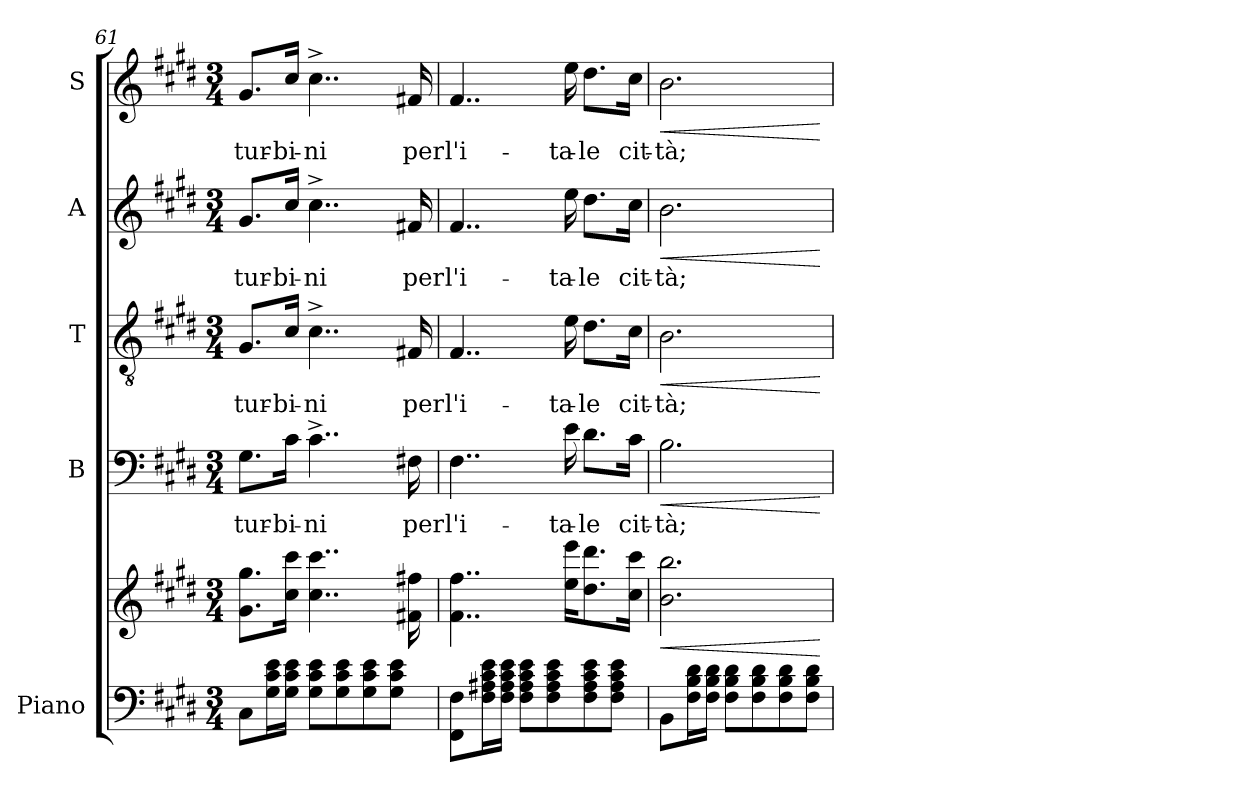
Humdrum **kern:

**kern	**kern	**dynam	**kern	**text	**dynam	**kern	**text	**dynam	**kern	**text	**dynam	**kern	**text	**dynam
*part5	*part5	*part5	*part4	*part4	*part4	*part3	*part3	*part3	*part2	*part2	*part2	*part1	*part1	*part1
*staff6	*staff5	*staff5/6	*staff4	*staff4	*staff4	*staff3	*staff3	*staff3	*staff2	*staff2	*staff2	*staff1	*staff1	*staff1
*I"Piano	*	*	*I"B	*	*	*I"T	*	*	*I"A	*	*	*I"S	*	*
*I'Pno	*	*	*I'B	*	*	*I'T	*	*	*I'A	*	*	*I'S	*	*
!!LO:LB:g=z
*clefF4	*clefG2	*	*clefF4	*	*	*clefGv2	*	*	*clefG2	*	*	*clefG2	*	*
*k[f#c#g#d#]	*k[f#c#g#d#]	*	*k[f#c#g#d#]	*	*	*k[f#c#g#d#]	*	*	*k[f#c#g#d#]	*	*	*k[f#c#g#d#]	*	*
*M3/4	*M3/4	*	*M3/4	*	*	*M3/4	*	*	*M3/4	*	*	*M3/4	*	*
=61	=61	=61	=61	=61	=61	=61	=61	=61	=61	=61	=61	=61	=61	=61
8C#\L	8.g#\ 8.gg#\L	.	8.G#\L	tur-	.	8.G#/L	tur-	.	8.g#/L	tur-	.	8.g#/L	tur-	.
16G#\ 16c#\ 16e\L	.	.	.	.	.	.	.	.	.	.	.	.	.	.
16G#\ 16c#\ 16e\JJ	16cc#\ 16ccc#\Jk	.	16c#\Jk	-bi-	.	16c#/Jk	-bi-	.	16cc#/Jk	-bi-	.	16cc#/Jk	-bi-	.
8G#\ 8c#\ 8e\L	4..cc#\ 4..ccc#\	.	4..c#^\	-ni	.	4..c#^\	-ni	.	4..cc#^\	-ni	.	4..cc#^\	-ni	.
8G#\ 8c#\ 8e\	.	.	.	.	.	.	.	.	.	.	.	.	.	.
8G#\ 8c#\ 8e\	.	.	.	.	.	.	.	.	.	.	.	.	.	.
8G#\ 8c#\ 8e\J	.	.	.	.	.	.	.	.	.	.	.	.	.	.
.	16f#X\ 16ff#X\	.	16F#X\	per	.	16F#X/	per	.	16f#X/	per	.	16f#X/	per	.
=62	=62	=62	=62	=62	=62	=62	=62	=62	=62	=62	=62	=62	=62	=62
8FF#\ 8F#\L	4..f#\ 4..ff#\	.	4..F#\	l'i-	.	4..F#/	l'i-	.	4..f#/	l'i-	.	4..f#/	l'i-	.
16F#\ 16A#X\ 16c#\ 16e\L	.	.	.	.	.	.	.	.	.	.	.	.	.	.
16F#\ 16A#\ 16c#\ 16e\JJ	.	.	.	.	.	.	.	.	.	.	.	.	.	.
8F#\ 8A#\ 8c#\ 8e\L	.	.	.	.	.	.	.	.	.	.	.	.	.	.
8F#\ 8A#\ 8c#\ 8e\	.	.	.	.	.	.	.	.	.	.	.	.	.	.
.	16ee\ 16eee\KL	.	16e\	-ta-	.	16e\	-ta-	.	16ee\	-ta-	.	16ee\	-ta-	.
8F#\ 8A#\ 8c#\ 8e\	8.dd#\ 8.ddd#\	.	8.d#\L	-le	.	8.d#\L	-le	.	8.dd#\L	-le	.	8.dd#\L	-le	.
8F#\ 8A#\ 8c#\ 8e\J	.	.	.	.	.	.	.	.	.	.	.	.	.	.
.	16cc#\ 16ccc#\Jk	.	16c#\Jk	cit-	.	16c#\Jk	cit-	.	16cc#\Jk	cit-	.	16cc#\Jk	cit-	.
=63	=63	=63	=63	=63	=63	=63	=63	=63	=63	=63	=63	=63	=63	=63
!	!	!LO:HP:b	!	!	!LO:HP:b	!	!	!LO:HP:b	!	!	!LO:HP:b	!	!	!LO:HP:b
8BB\L	2.b\ 2.bb\	<	2.B\	-tà;	<	2.B\	-tà;	<	2.b\	-tà;	<	2.b\	-tà;	<
16F#\ 16B\ 16d#\L	.	.	.	.	.	.	.	.	.	.	.	.	.	.
16F#\ 16B\ 16d#\JJ	.	.	.	.	.	.	.	.	.	.	.	.	.	.
8F#\ 8B\ 8d#\L	.	.	.	.	.	.	.	.	.	.	.	.	.	.
8F#\ 8B\ 8d#\	.	.	.	.	.	.	.	.	.	.	.	.	.	.
8F#\ 8B\ 8d#\	.	.	.	.	.	.	.	.	.	.	.	.	.	.
8F#\ 8B\ 8d#\J	.	.	.	.	.	.	.	.	.	.	.	.	.	.
.	.	[	.	.	[	.	.	[	.	.	[	.	.	[
=	=	=	=	=	=	=	=	=	=	=	=	=	=	=
*-	*-	*-	*-	*-	*-	*-	*-	*-	*-	*-	*-	*-	*-	*-
